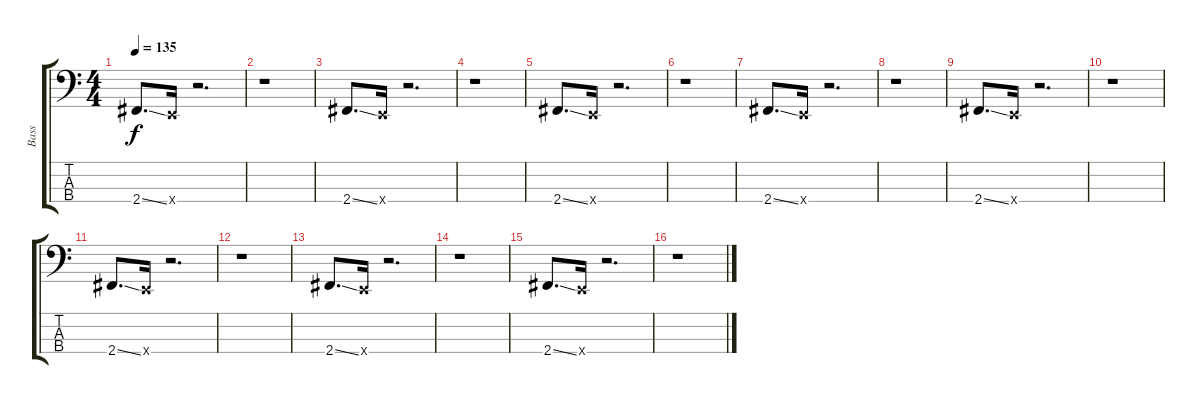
\track ("Bass" "Bass") {instrument electricbassfinger}
\staff {score tabs}
\tuning (G2 D2 A1 E1) {hide}
\ts (4 4)
\tempo 135
\clef f4
\ks c
2.4{ss}.8{d dy f} 0.4{x}.16 r.2{d} |
r.1 |
2.4{ss}.8{d} 0.4{x}.16 r.2{d} |
r.1 |
2.4{ss}.8{d} 0.4{x}.16 r.2{d} |
r.1 |
2.4{ss}.8{d} 0.4{x}.16 r.2{d} |
r.1 |
2.4{ss}.8{d} 0.4{x}.16 r.2{d} |
r.1 |
2.4{ss}.8{d} 0.4{x}.16 r.2{d} |
r.1 |
2.4{ss}.8{d} 0.4{x}.16 r.2{d} |
r.1 |
2.4{ss}.8{d} 0.4{x}.16 r.2{d} |
r.1
